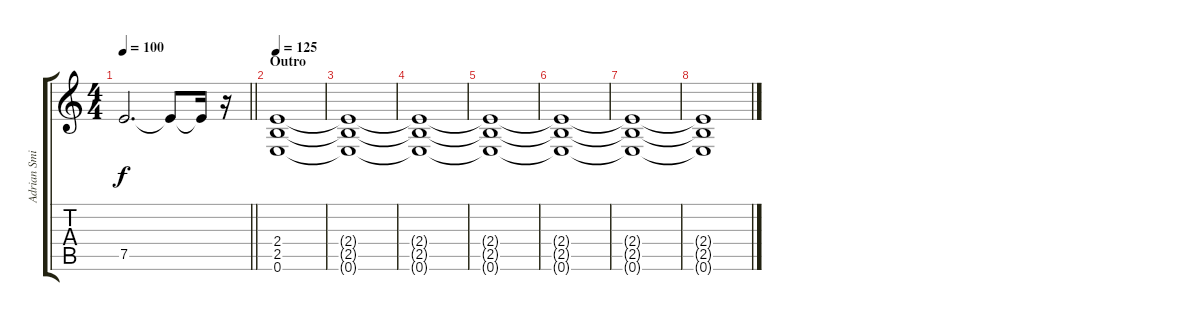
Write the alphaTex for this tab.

\track ("Adrian Smith" "Adrian Smi") {instrument distortionguitar}
\staff {score tabs}
\tuning (E4 B3 G3 D3 A2 E2) {hide}
\ts (4 4)
\tempo 100
\clef g2
\barLineRight lightlight
\ks c
7.5{t}.2{d dy f} 7.5{t}.8 7.5{t}.16 r.16{volume 14} |
\section ("" "Outro")
\tempo 125
(2.4 2.5 0.6).1{volume 8} |
(2.4{t} 2.5{t} 0.6{t}).1 |
(2.4{t} 2.5{t} 0.6{t}).1{volume 4} |
(2.4{t} 2.5{t} 0.6{t}).1 |
(2.4{t} 2.5{t} 0.6{t}).1 |
(2.4{t} 2.5{t} 0.6{t}).1{volume 4} |
(2.4{t} 2.5{t} 0.6{t}).1{volume 0}
